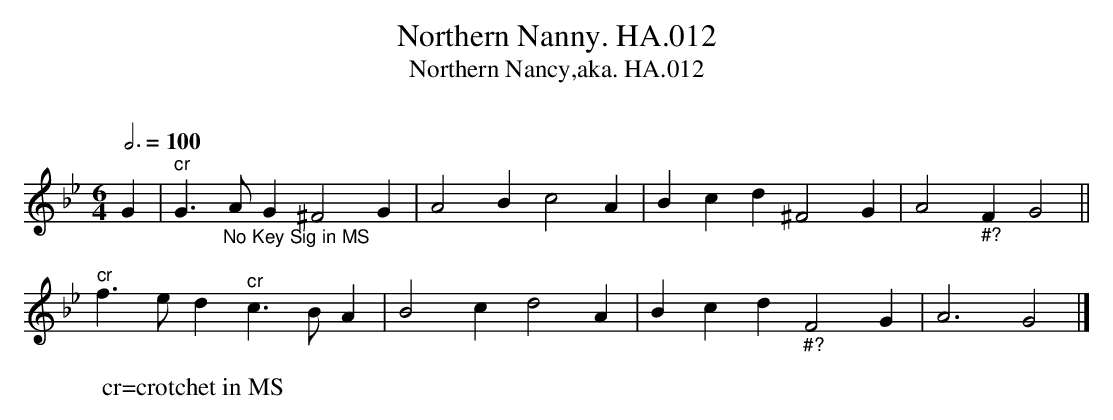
X:1
T:Northern Nanny. HA.012
T:Northern Nancy,aka. HA.012
M:6/4
L:1/8
Q:3/4=100
O:
K:Bb
G2|"^cr"G3"_No Key Sig in MS"AG2 ^F4G2|\
A4B2c4A2|B2c2d2  ^F4G2|A4"_#?"F2 G4||
"^cr"f3ed2 "^cr"c3BA2|B4c2 d4A2|B2c2d2 "_#?"F4G2|A6 G4|]
W:cr=crotchet in MS
